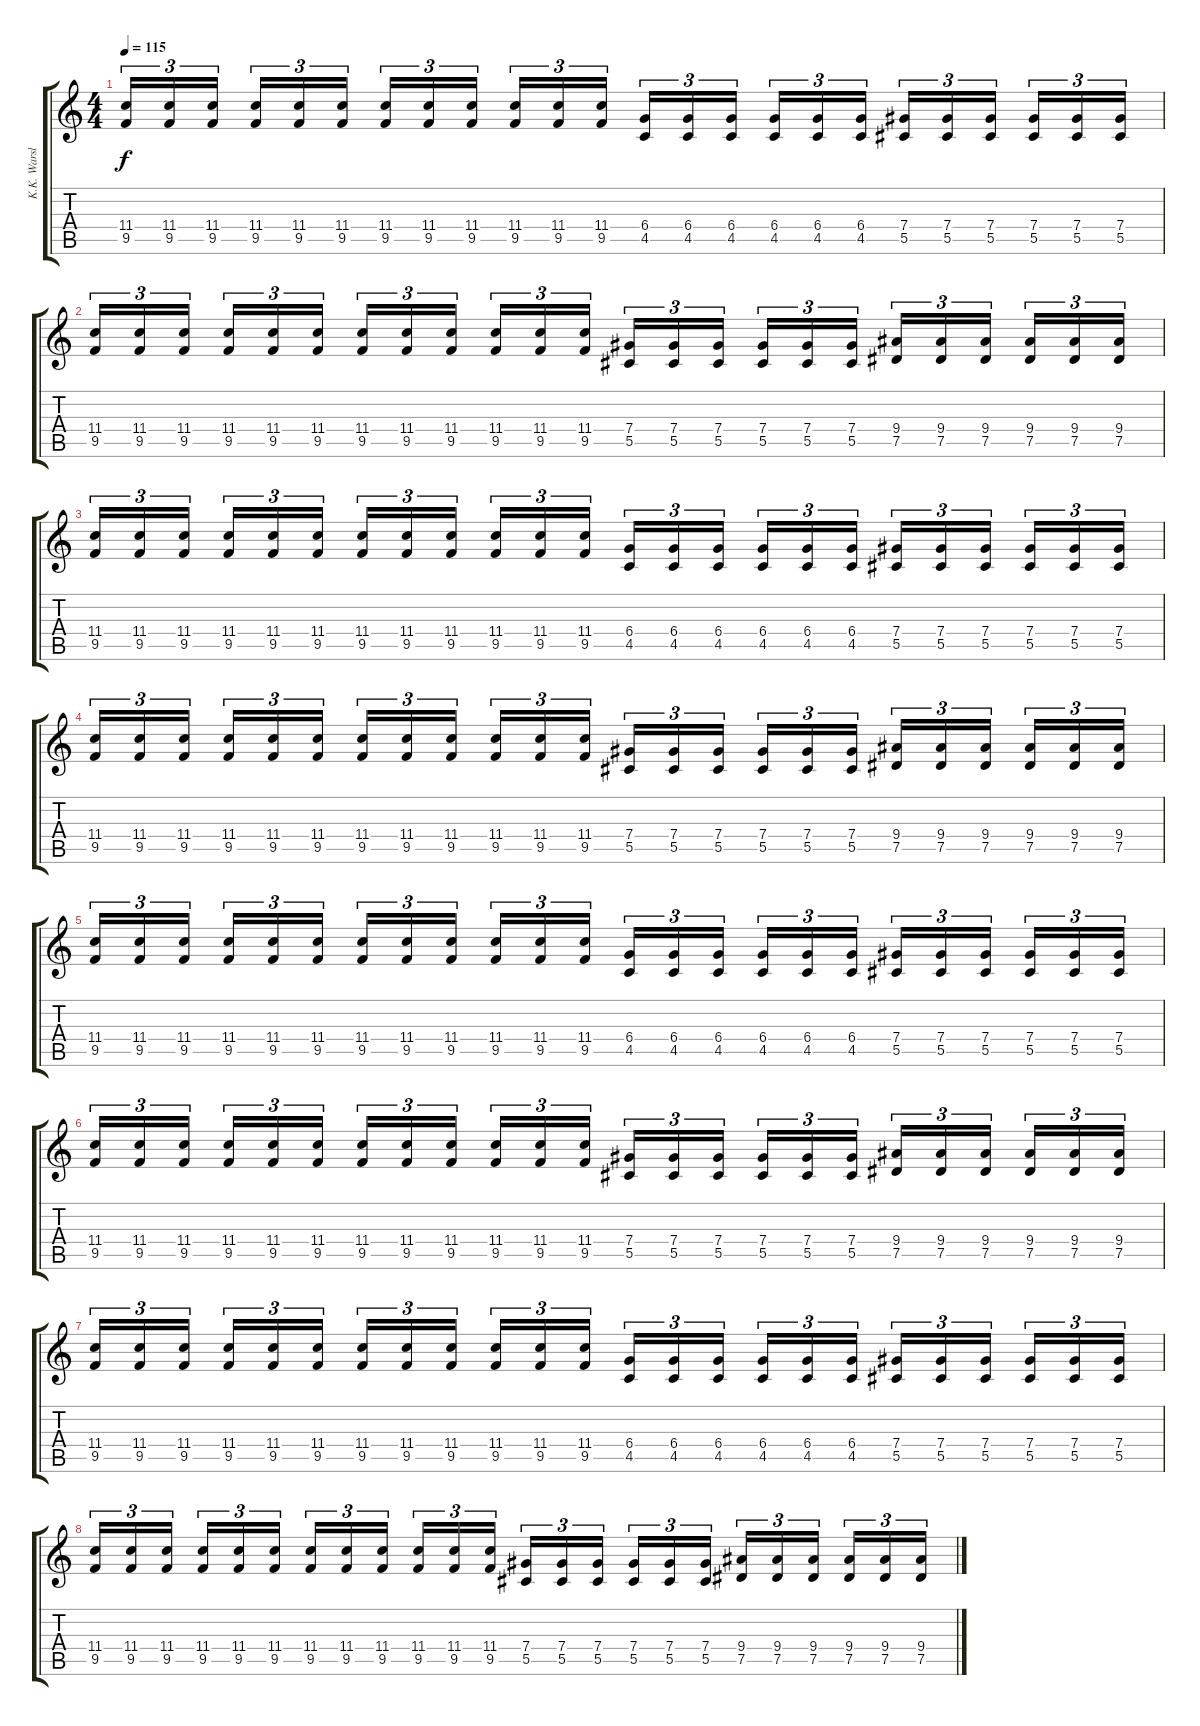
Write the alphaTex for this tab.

\track ("K.K. Warslut" "K.K. Warsl") {instrument distortionguitar}
\staff {score tabs}
\tuning (Eb4 Bb3 Gb3 Db3 Ab2 Eb2) {hide}
\ts (4 4)
\tempo 115
\clef g2
\ks c
(11.4 9.5).16{tu (3 2) dy f} (11.4 9.5).16{tu (3 2)} (11.4 9.5).16{tu (3 2) beam splitsecondary} (11.4 9.5).16{tu (3 2)} (11.4 9.5).16{tu (3 2)} (11.4 9.5).16{tu (3 2)} (11.4 9.5).16{tu (3 2)} (11.4 9.5).16{tu (3 2)} (11.4 9.5).16{tu (3 2) beam splitsecondary} (11.4 9.5).16{tu (3 2)} (11.4 9.5).16{tu (3 2)} (11.4 9.5).16{tu (3 2)} (6.4 4.5).16{tu (3 2)} (6.4 4.5).16{tu (3 2)} (6.4 4.5).16{tu (3 2) beam splitsecondary} (6.4 4.5).16{tu (3 2)} (6.4 4.5).16{tu (3 2)} (6.4 4.5).16{tu (3 2)} (7.4 5.5).16{tu (3 2)} (7.4 5.5).16{tu (3 2)} (7.4 5.5).16{tu (3 2) beam splitsecondary} (7.4 5.5).16{tu (3 2)} (7.4 5.5).16{tu (3 2)} (7.4 5.5).16{tu (3 2)} |
(11.4 9.5).16{tu (3 2)} (11.4 9.5).16{tu (3 2)} (11.4 9.5).16{tu (3 2) beam splitsecondary} (11.4 9.5).16{tu (3 2)} (11.4 9.5).16{tu (3 2)} (11.4 9.5).16{tu (3 2)} (11.4 9.5).16{tu (3 2)} (11.4 9.5).16{tu (3 2)} (11.4 9.5).16{tu (3 2) beam splitsecondary} (11.4 9.5).16{tu (3 2)} (11.4 9.5).16{tu (3 2)} (11.4 9.5).16{tu (3 2)} (7.4 5.5).16{tu (3 2)} (7.4 5.5).16{tu (3 2)} (7.4 5.5).16{tu (3 2) beam splitsecondary} (7.4 5.5).16{tu (3 2)} (7.4 5.5).16{tu (3 2)} (7.4 5.5).16{tu (3 2)} (9.4 7.5).16{tu (3 2)} (9.4 7.5).16{tu (3 2)} (9.4 7.5).16{tu (3 2) beam splitsecondary} (9.4 7.5).16{tu (3 2)} (9.4 7.5).16{tu (3 2)} (9.4 7.5).16{tu (3 2)} |
(11.4 9.5).16{tu (3 2)} (11.4 9.5).16{tu (3 2)} (11.4 9.5).16{tu (3 2) beam splitsecondary} (11.4 9.5).16{tu (3 2)} (11.4 9.5).16{tu (3 2)} (11.4 9.5).16{tu (3 2)} (11.4 9.5).16{tu (3 2)} (11.4 9.5).16{tu (3 2)} (11.4 9.5).16{tu (3 2) beam splitsecondary} (11.4 9.5).16{tu (3 2)} (11.4 9.5).16{tu (3 2)} (11.4 9.5).16{tu (3 2)} (6.4 4.5).16{tu (3 2)} (6.4 4.5).16{tu (3 2)} (6.4 4.5).16{tu (3 2) beam splitsecondary} (6.4 4.5).16{tu (3 2)} (6.4 4.5).16{tu (3 2)} (6.4 4.5).16{tu (3 2)} (7.4 5.5).16{tu (3 2)} (7.4 5.5).16{tu (3 2)} (7.4 5.5).16{tu (3 2) beam splitsecondary} (7.4 5.5).16{tu (3 2)} (7.4 5.5).16{tu (3 2)} (7.4 5.5).16{tu (3 2)} |
(11.4 9.5).16{tu (3 2)} (11.4 9.5).16{tu (3 2)} (11.4 9.5).16{tu (3 2) beam splitsecondary} (11.4 9.5).16{tu (3 2)} (11.4 9.5).16{tu (3 2)} (11.4 9.5).16{tu (3 2)} (11.4 9.5).16{tu (3 2)} (11.4 9.5).16{tu (3 2)} (11.4 9.5).16{tu (3 2) beam splitsecondary} (11.4 9.5).16{tu (3 2)} (11.4 9.5).16{tu (3 2)} (11.4 9.5).16{tu (3 2)} (7.4 5.5).16{tu (3 2)} (7.4 5.5).16{tu (3 2)} (7.4 5.5).16{tu (3 2) beam splitsecondary} (7.4 5.5).16{tu (3 2)} (7.4 5.5).16{tu (3 2)} (7.4 5.5).16{tu (3 2)} (9.4 7.5).16{tu (3 2)} (9.4 7.5).16{tu (3 2)} (9.4 7.5).16{tu (3 2) beam splitsecondary} (9.4 7.5).16{tu (3 2)} (9.4 7.5).16{tu (3 2)} (9.4 7.5).16{tu (3 2)} |
(11.4 9.5).16{tu (3 2)} (11.4 9.5).16{tu (3 2)} (11.4 9.5).16{tu (3 2) beam splitsecondary} (11.4 9.5).16{tu (3 2)} (11.4 9.5).16{tu (3 2)} (11.4 9.5).16{tu (3 2)} (11.4 9.5).16{tu (3 2)} (11.4 9.5).16{tu (3 2)} (11.4 9.5).16{tu (3 2) beam splitsecondary} (11.4 9.5).16{tu (3 2)} (11.4 9.5).16{tu (3 2)} (11.4 9.5).16{tu (3 2)} (6.4 4.5).16{tu (3 2)} (6.4 4.5).16{tu (3 2)} (6.4 4.5).16{tu (3 2) beam splitsecondary} (6.4 4.5).16{tu (3 2)} (6.4 4.5).16{tu (3 2)} (6.4 4.5).16{tu (3 2)} (7.4 5.5).16{tu (3 2)} (7.4 5.5).16{tu (3 2)} (7.4 5.5).16{tu (3 2) beam splitsecondary} (7.4 5.5).16{tu (3 2)} (7.4 5.5).16{tu (3 2)} (7.4 5.5).16{tu (3 2)} |
(11.4 9.5).16{tu (3 2)} (11.4 9.5).16{tu (3 2)} (11.4 9.5).16{tu (3 2) beam splitsecondary} (11.4 9.5).16{tu (3 2)} (11.4 9.5).16{tu (3 2)} (11.4 9.5).16{tu (3 2)} (11.4 9.5).16{tu (3 2)} (11.4 9.5).16{tu (3 2)} (11.4 9.5).16{tu (3 2) beam splitsecondary} (11.4 9.5).16{tu (3 2)} (11.4 9.5).16{tu (3 2)} (11.4 9.5).16{tu (3 2)} (7.4 5.5).16{tu (3 2)} (7.4 5.5).16{tu (3 2)} (7.4 5.5).16{tu (3 2) beam splitsecondary} (7.4 5.5).16{tu (3 2)} (7.4 5.5).16{tu (3 2)} (7.4 5.5).16{tu (3 2)} (9.4 7.5).16{tu (3 2)} (9.4 7.5).16{tu (3 2)} (9.4 7.5).16{tu (3 2) beam splitsecondary} (9.4 7.5).16{tu (3 2)} (9.4 7.5).16{tu (3 2)} (9.4 7.5).16{tu (3 2)} |
(11.4 9.5).16{tu (3 2)} (11.4 9.5).16{tu (3 2)} (11.4 9.5).16{tu (3 2) beam splitsecondary} (11.4 9.5).16{tu (3 2)} (11.4 9.5).16{tu (3 2)} (11.4 9.5).16{tu (3 2)} (11.4 9.5).16{tu (3 2)} (11.4 9.5).16{tu (3 2)} (11.4 9.5).16{tu (3 2) beam splitsecondary} (11.4 9.5).16{tu (3 2)} (11.4 9.5).16{tu (3 2)} (11.4 9.5).16{tu (3 2)} (6.4 4.5).16{tu (3 2)} (6.4 4.5).16{tu (3 2)} (6.4 4.5).16{tu (3 2) beam splitsecondary} (6.4 4.5).16{tu (3 2)} (6.4 4.5).16{tu (3 2)} (6.4 4.5).16{tu (3 2)} (7.4 5.5).16{tu (3 2)} (7.4 5.5).16{tu (3 2)} (7.4 5.5).16{tu (3 2) beam splitsecondary} (7.4 5.5).16{tu (3 2)} (7.4 5.5).16{tu (3 2)} (7.4 5.5).16{tu (3 2)} |
(11.4 9.5).16{tu (3 2)} (11.4 9.5).16{tu (3 2)} (11.4 9.5).16{tu (3 2) beam splitsecondary} (11.4 9.5).16{tu (3 2)} (11.4 9.5).16{tu (3 2)} (11.4 9.5).16{tu (3 2)} (11.4 9.5).16{tu (3 2)} (11.4 9.5).16{tu (3 2)} (11.4 9.5).16{tu (3 2) beam splitsecondary} (11.4 9.5).16{tu (3 2)} (11.4 9.5).16{tu (3 2)} (11.4 9.5).16{tu (3 2)} (7.4 5.5).16{tu (3 2)} (7.4 5.5).16{tu (3 2)} (7.4 5.5).16{tu (3 2) beam splitsecondary} (7.4 5.5).16{tu (3 2)} (7.4 5.5).16{tu (3 2)} (7.4 5.5).16{tu (3 2)} (9.4 7.5).16{tu (3 2)} (9.4 7.5).16{tu (3 2)} (9.4 7.5).16{tu (3 2) beam splitsecondary} (9.4 7.5).16{tu (3 2)} (9.4 7.5).16{tu (3 2)} (9.4 7.5).16{tu (3 2)}
